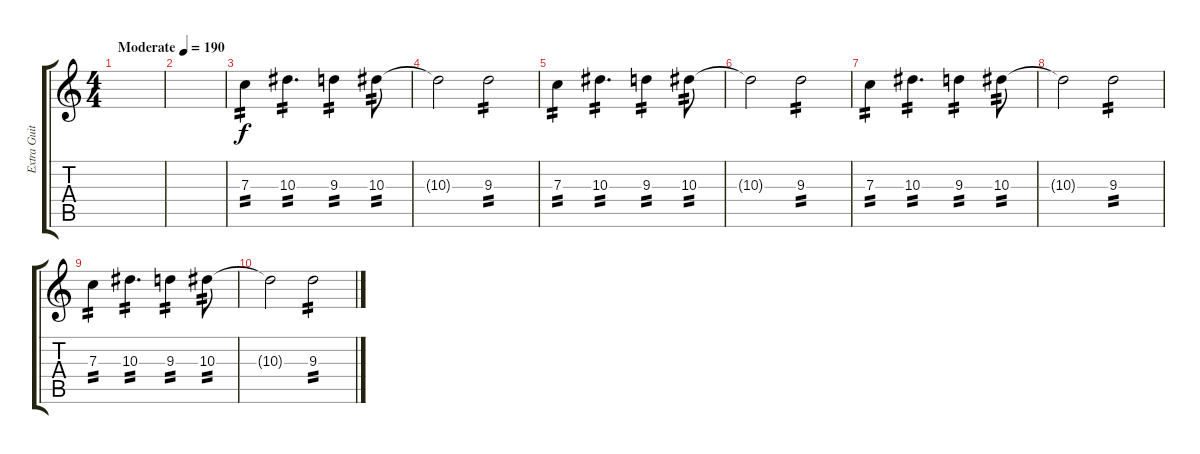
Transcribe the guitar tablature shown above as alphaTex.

\track ("Extra Guitar" "Extra Guit") {instrument distortionguitar}
\staff {score tabs}
\tuning (D4 A3 F3 C3 G2 C2) {hide}
\ts (4 4)
\tempo (190 "Moderate")
\clef g2
\ks c
|
|
7.3.4{tp 2} 10.3.4{d tp 2} 9.3.4{tp 2} 10.3.8{tp 2} |
10.3{t}.2 9.3.2{tp 2} |
7.3.4{tp 2} 10.3.4{d tp 2} 9.3.4{tp 2} 10.3.8{tp 2} |
10.3{t}.2 9.3.2{tp 2} |
7.3.4{tp 2} 10.3.4{d tp 2} 9.3.4{tp 2} 10.3.8{tp 2} |
10.3{t}.2 9.3.2{tp 2} |
7.3.4{tp 2} 10.3.4{d tp 2} 9.3.4{tp 2} 10.3.8{tp 2} |
10.3{t}.2 9.3.2{tp 2}
